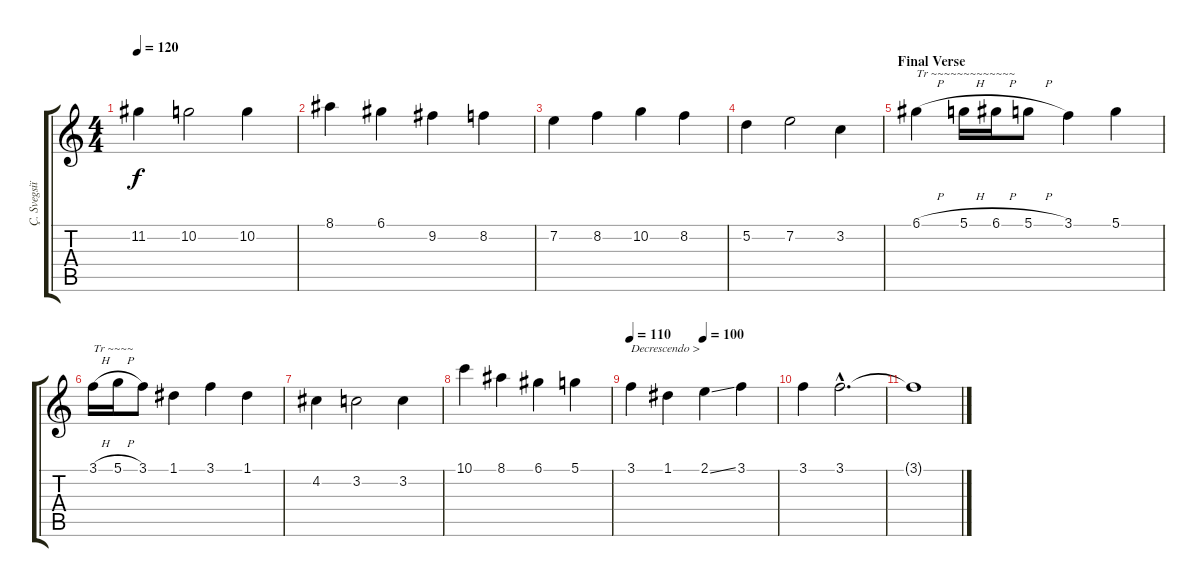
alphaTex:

\track ("Ç. Svegsiï (Steel)" "Ç. Svegsiï") {instrument acousticguitarsteel}
\staff {score tabs}
\tuning (D4 A3 F3 C3 G2 D2) {hide}
\ts (4 4)
\tempo 120
\clef g2
\ks c
11.2.4{dy f} 10.2.2 10.2.4 |
8.1.4 6.1.4 9.2.4 8.2.4 |
7.2.4 8.2.4 10.2.4 8.2.4 |
5.2.4 7.2.2 3.2.4 |
\section ("" "Final Verse")
6.1{h}.4{txt "Tr ~~~~~~~~~~~~~"} 5.1{h}.16 6.1{h}.16 5.1{h}.8 3.1.4 5.1.4 |
3.1{h}.16{txt "Tr ~~~~"} 5.1{h}.16 3.1.8 1.1.4 3.1.4 1.1.4 |
4.2.4 3.2.2 3.2.4 |
10.1.4 8.1.4 6.1.4 5.1.4 |
\tempo 110
\tempo (100 0.5)
3.1.4{txt "Decrescendo >"} 1.1.4 2.1{ss}.4 3.1.4 |
3.1.4 3.1{hac}.2{d} |
3.1{t}.1
